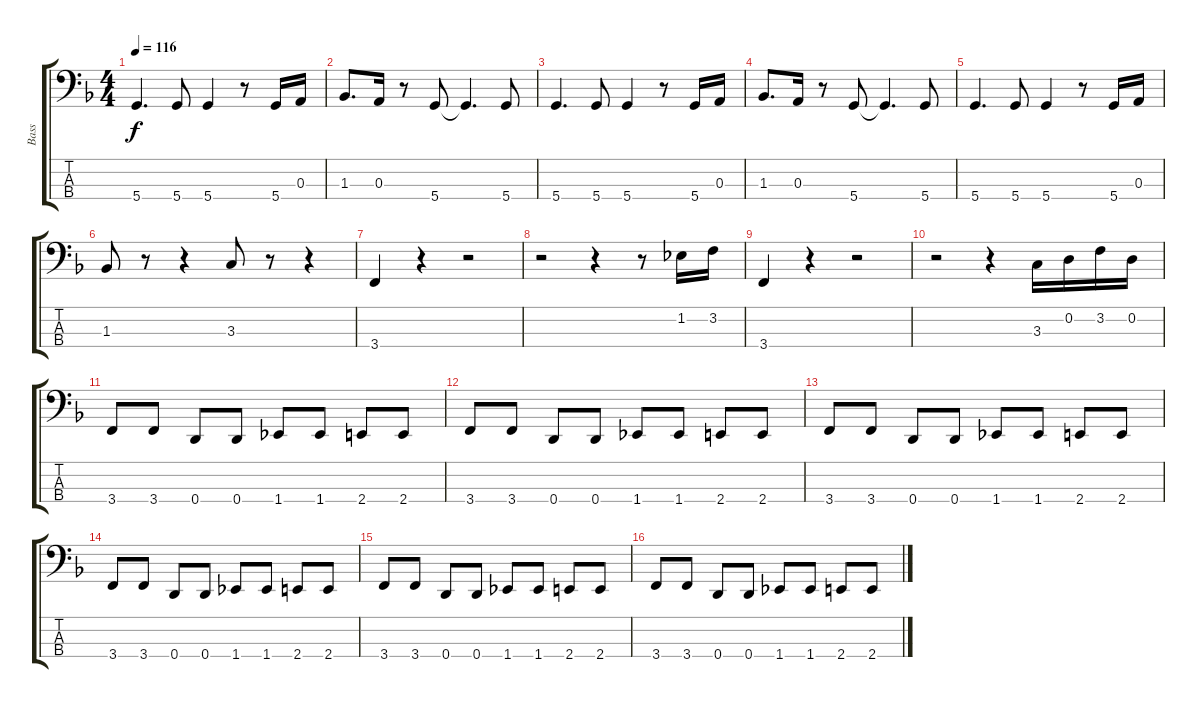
\track ("Bass" "Bass") {instrument slapbass2}
\staff {score tabs}
\tuning (G2 D2 A1 D1) {hide}
\ts (4 4)
\tempo 116
\clef f4
\ks f
5.4.4{d dy f} 5.4.8 5.4.4 r.8 5.4.16 0.3.16 |
1.3.8{d} 0.3.16 r.8 5.4.8 5.4{t}.4{d} 5.4.8 |
5.4.4{d} 5.4.8 5.4.4 r.8 5.4.16 0.3.16 |
1.3.8{d} 0.3.16 r.8 5.4.8 5.4{t}.4{d} 5.4.8 |
5.4.4{d} 5.4.8 5.4.4 r.8 5.4.16 0.3.16 |
1.3.8 r.8 r.4 3.3.8 r.8 r.4 |
3.4.4 r.4 r.2 |
r.2 r.4 r.8 1.2.16 3.2.16 |
3.4.4 r.4 r.2 |
r.2 r.4 3.3.16 0.2.16 3.2.16 0.2.16 |
3.4.8 3.4.8 0.4.8 0.4.8 1.4.8 1.4.8 2.4.8 2.4.8 |
3.4.8 3.4.8 0.4.8 0.4.8 1.4.8 1.4.8 2.4.8 2.4.8 |
3.4.8 3.4.8 0.4.8 0.4.8 1.4.8 1.4.8 2.4.8 2.4.8 |
3.4.8 3.4.8 0.4.8 0.4.8 1.4.8 1.4.8 2.4.8 2.4.8 |
3.4.8 3.4.8 0.4.8 0.4.8 1.4.8 1.4.8 2.4.8 2.4.8 |
3.4.8 3.4.8 0.4.8 0.4.8 1.4.8 1.4.8 2.4.8 2.4.8
